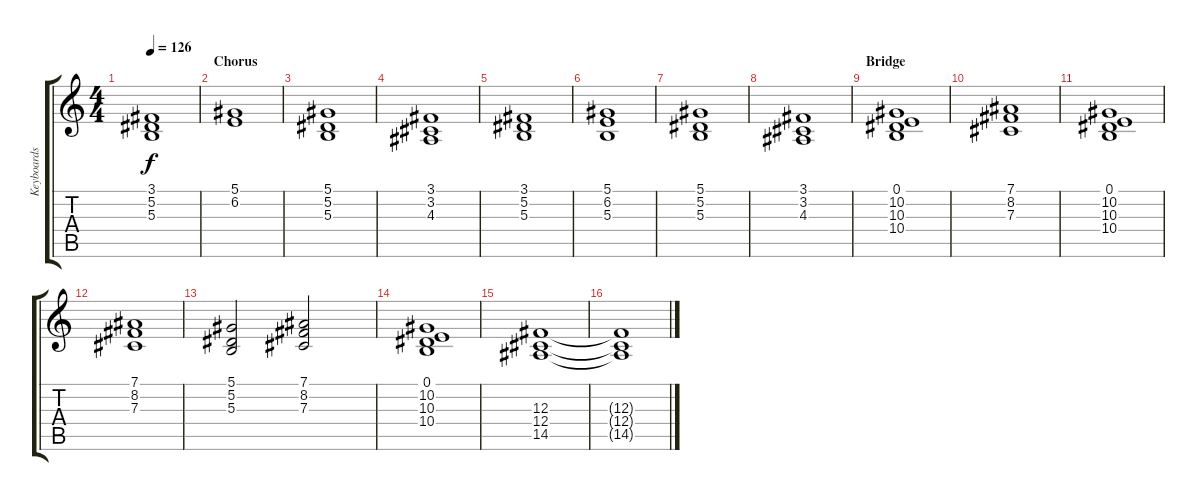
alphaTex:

\track ("Keyboards" "Keyboards") {instrument stringensemble1}
\staff {score tabs}
\tuning (Eb4 Bb3 Gb3 Db3 Ab2 Eb2) {hide}
\ts (4 4)
\tempo 126
\clef g2
\ks c
(3.1 5.2 5.3).1{dy f} |
\section ("" "Chorus")
(5.1 6.2).1 |
(5.1 5.2 5.3).1 |
(3.1 3.2 4.3).1 |
(3.1 5.2 5.3).1 |
(5.1 6.2 5.3).1 |
(5.1 5.2 5.3).1 |
(3.1 3.2 4.3).1 |
\section ("" "Bridge")
(0.1 10.2 10.3 10.4).1 |
(7.1 8.2 7.3).1 |
(0.1 10.2 10.3 10.4).1 |
(7.1 8.2 7.3).1 |
(5.1 5.2 5.3).2 (7.1 8.2 7.3).2 |
(0.1 10.2 10.3 10.4).1 |
(12.3 12.4 14.5).1 |
(12.3{t} 12.4{t} 14.5{t}).1
